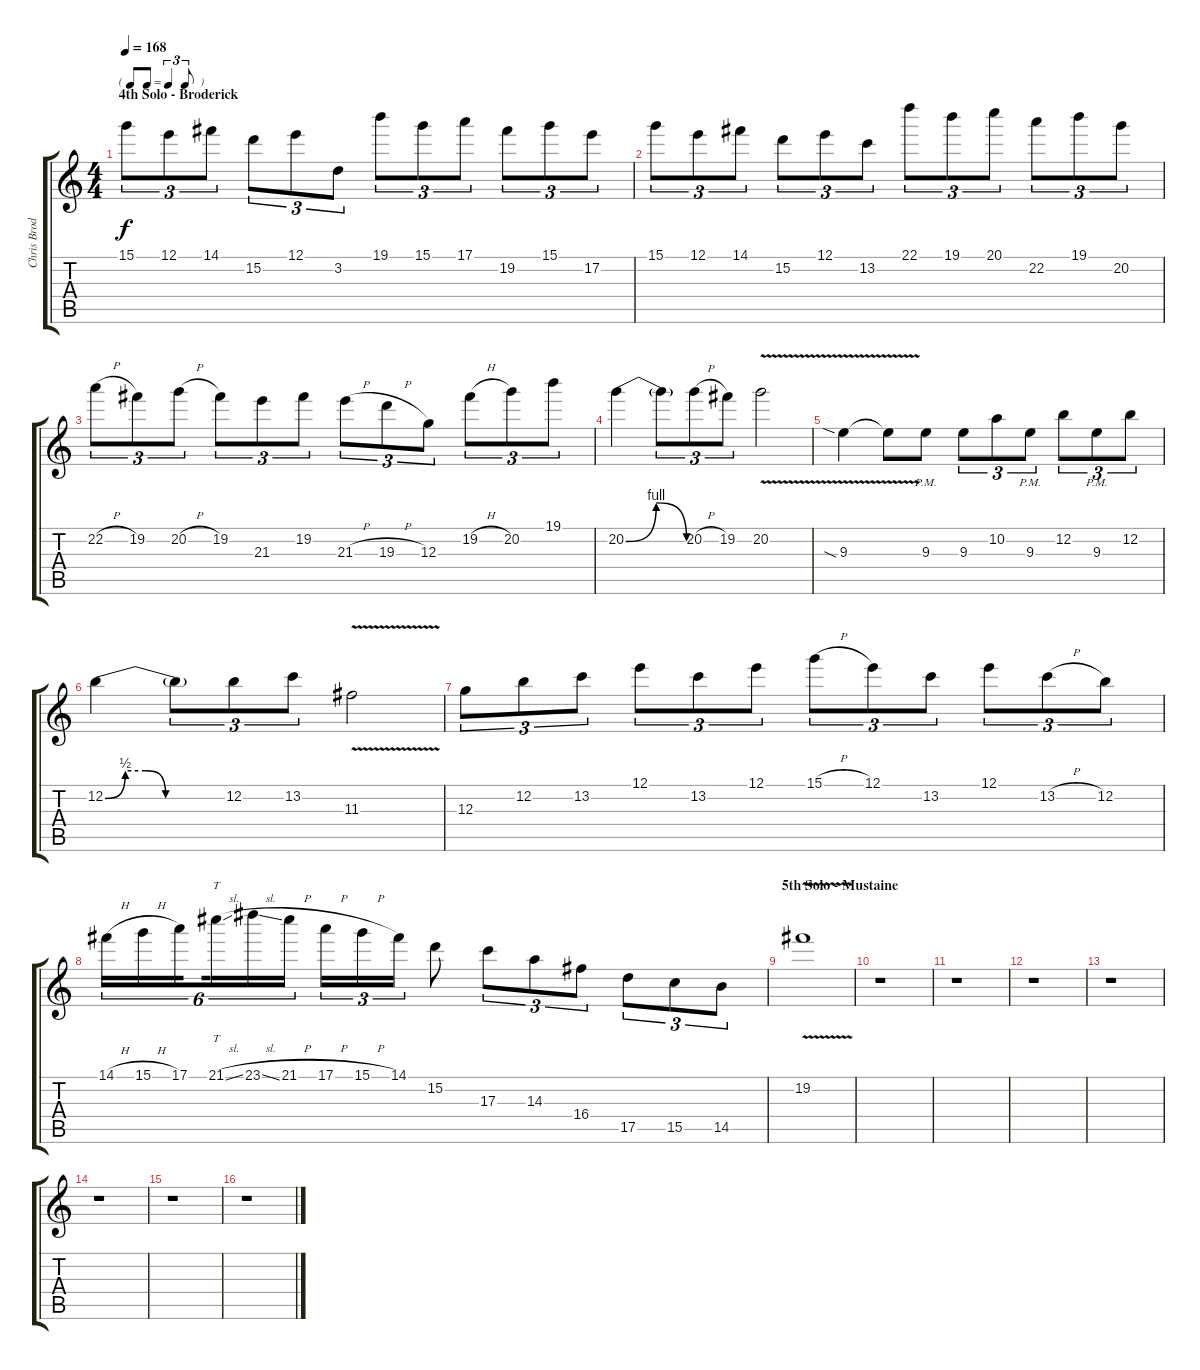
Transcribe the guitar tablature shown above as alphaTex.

\track ("Chris Broderick Lead" "Chris Brod") {instrument distortionguitar}
\staff {score tabs}
\tuning (E4 B3 G3 D3 A2 E2) {hide}
\ts (4 4)
\tf triplet8th
\section ("" "4th Solo - Broderick")
\tempo 168
\clef g2
\ks c
15.1.8{tu (3 2) dy f} 12.1.8{tu (3 2)} 14.1.8{tu (3 2)} 15.2.8{tu (3 2)} 12.1.8{tu (3 2)} 3.2.8{tu (3 2)} 19.1.8{tu (3 2)} 15.1.8{tu (3 2)} 17.1.8{tu (3 2)} 19.2.8{tu (3 2)} 15.1.8{tu (3 2)} 17.2.8{tu (3 2)} |
15.1.8{tu (3 2)} 12.1.8{tu (3 2)} 14.1.8{tu (3 2)} 15.2.8{tu (3 2)} 12.1.8{tu (3 2)} 13.2.8{tu (3 2)} 22.1.8{tu (3 2)} 19.1.8{tu (3 2)} 20.1.8{tu (3 2)} 22.2.8{tu (3 2)} 19.1.8{tu (3 2)} 20.2.8{tu (3 2)} |
22.2{h}.8{tu (3 2)} 19.2.8{tu (3 2)} 20.2{h}.8{tu (3 2)} 19.2.8{tu (3 2)} 21.3.8{tu (3 2)} 19.2.8{tu (3 2)} 21.3{h}.8{tu (3 2)} 19.3{h}.8{tu (3 2)} 12.3.8{tu (3 2)} 19.2{h}.8{tu (3 2)} 20.2.8{tu (3 2)} 19.1.8{tu (3 2)} |
20.2{be (bendrelease 0 0 10 4 30 4 60 0)}.4 20.2{t}.8{tu (3 2)} 20.2{h}.8{tu (3 2)} 19.2.8{tu (3 2)} 20.2{v}.2 |
9.3{v sia}.4 9.3{t}.8 9.3{pm}.8 9.3.8{tu (3 2)} 10.2.8{tu (3 2)} 9.3{pm}.8{tu (3 2)} 12.2.8{tu (3 2)} 9.3{pm}.8{tu (3 2)} 12.2.8{tu (3 2)} |
12.2{be (custom 0 0 10 2 20 2 30 0 60 0)}.4 12.2{t}.8{tu (3 2)} 12.2.8{tu (3 2)} 13.2.8{tu (3 2)} 11.3{v}.2 |
12.3.8{tu (3 2)} 12.2.8{tu (3 2)} 13.2.8{tu (3 2)} 12.1.8{tu (3 2)} 13.2.8{tu (3 2)} 12.1.8{tu (3 2)} 15.1{h}.8{tu (3 2)} 12.1.8{tu (3 2)} 13.2.8{tu (3 2)} 12.1.8{tu (3 2)} 13.2{h}.8{tu (3 2)} 12.2.8{tu (3 2)} |
14.1{h}.16{tu (6 4)} 15.1{h}.16{tu (6 4)} 17.1.16{tu (6 4) beam splitsecondary} 21.1{sl}.16{tt tu (6 4)} 23.1{sl}.16{tu (6 4)} 21.1{h}.16{tu (6 4)} 17.1{h}.16{tu (3 2)} 15.1{h}.16{tu (3 2)} 14.1.16{tu (3 2)} 15.2.8 17.3.8{tu (3 2)} 14.3.8{tu (3 2)} 16.4.8{tu (3 2)} 17.5.8{tu (3 2)} 15.5.8{tu (3 2)} 14.5.8{tu (3 2)} |
\section ("" "5th Solo - Mustaine")
19.2{v}.1 |
r.1 |
r.1 |
r.1 |
r.1 |
r.1 |
r.1 |
r.1
